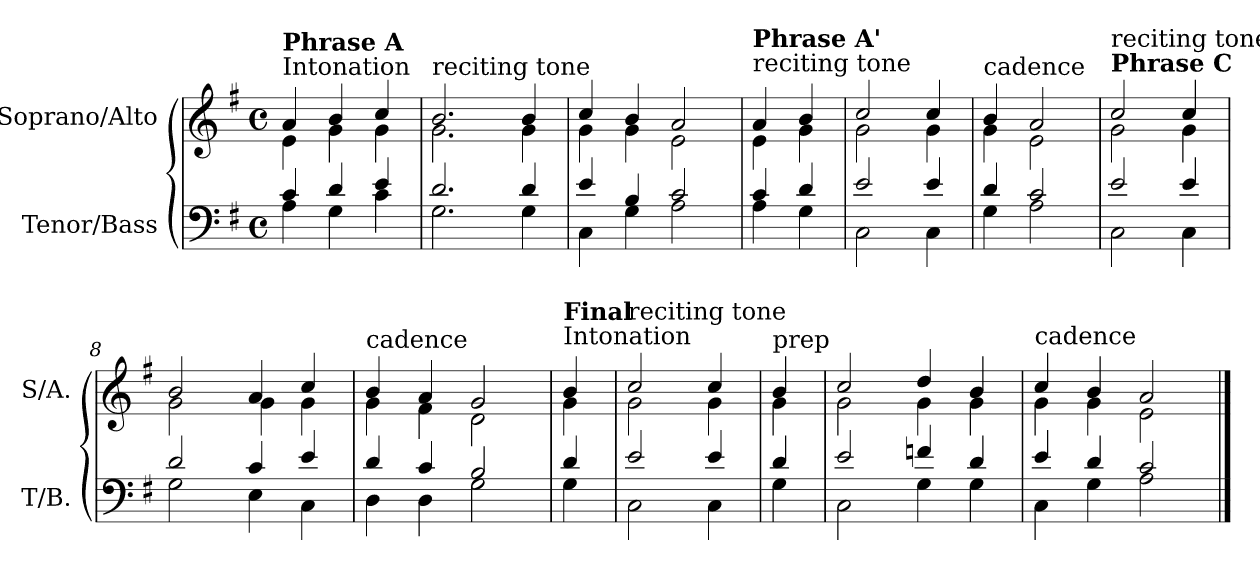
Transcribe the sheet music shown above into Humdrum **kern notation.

**kern	**kern
*part2	*part1
*staff2	*staff1
*I"Tenor/Bass	*I"Soprano/Alto
*I'T/B.	*I'S/A.
*clefF4	*clefG2
*k[f#]	*k[f#]
*M4/4	*M4/4
*met(c)	*met(c)
=1	=1
*^	*^
!	!	!LO:TX:a:t=Intonation	!
!	!	!LO:TX:a:B:t=Phrase A	!
4c/	4A\	4a/	4e\
4d/	4G\	4b/	4g\
4e/	4c\	4cc/	4g\
=2	=2	=2	=2
!	!	!LO:TX:a:t=reciting tone	!
2.d/	2.G\	2.b/	2.g\
4d/	4G\	4b/	4g\
=3	=3	=3	=3
4e/	4C\	4cc/	4g\
4B/	4G\	4b/	4g\
2c/	2A\	2a/	2e\
!!LO:LB:g=z	!!
=4	=4	=4	=4
!	!	!LO:TX:a:t=reciting tone	!
!	!	!LO:TX:a:B:t=Phrase A'	!
4c/	4A\	4a/	4e\
4d/	4G\	4b/	4g\
=5	=5	=5	=5
2e/	2C\	2cc/	2g\
4e/	4C\	4cc/	4g\
=6	=6	=6	=6
!	!	!LO:TX:a:t=cadence	!
4d/	4G\	4b/	4g\
2c/	2A\	2a/	2e\
!!LO:LB:g=z	!!
=7	=7	=7	=7
!	!	!LO:TX:a:B:t=Phrase C	!
!	!	!LO:TX:a:t=reciting tone	!
2e/	2C\	2cc/	2g\
4e/	4C\	4cc/	4g\
=8	=8	=8	=8
2d/	2G\	2b/	2g\
4c/	4E\	4a/	4g\
4e/	4C\	4cc/	4g\
=9	=9	=9	=9
!	!	!LO:TX:a:t=cadence	!
4d/	4D\	4b/	4g\
4c/	4D\	4a/	4f#\
2B/	2G\	2g/	2d\
!!LO:LB:g=z	!!
=10	=10	=10	=10
!	!	!LO:TX:a:t=Intonation	!
!	!	!LO:TX:a:B:t=Final	!
4d/	4G\	4b/	4g\
=11	=11	=11	=11
!	!	!LO:TX:a:t=reciting tone	!
2e/	2C\	2cc/	2g\
4e/	4C\	4cc/	4g\
=12	=12	=12	=12
!	!	!LO:TX:a:t=prep	!
4d/	4G\	4b/	4g\
=13	=13	=13	=13
2e/	2C\	2cc/	2g\
4fn/	4G\	4dd/	4g\
4d/	4G\	4b/	4g\
=14	=14	=14	=14
!	!	!LO:TX:a:t=cadence	!
4e/	4C\	4cc/	4g\
4d/	4G\	4b/	4g\
2c/	2A\	2a/	2e\
*v	*v	*	*
*	*v	*v
==	==
*-	*-
